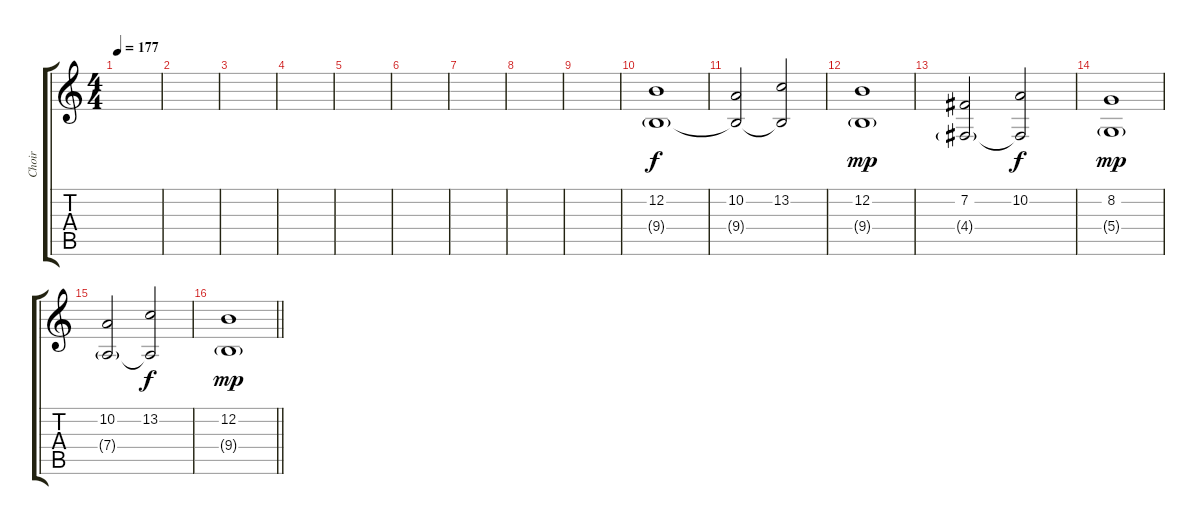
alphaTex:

\track ("Choir" "Choir") {instrument choiraahs}
\staff {score tabs}
\tuning (E4 B3 G3 D3 A2 E2) {hide}
\ts (4 4)
\tempo 177
\clef g2
\ks c
|
|
|
|
|
|
|
|
|
(12.2 9.4{g}).1 |
(10.2 9.4{t}).2{dy f} (13.2 9.4{t}).2 |
(12.2 9.4{g}).1{dy mp} |
(7.2 4.4{g}).2 (10.2 4.4{t}).2{dy f} |
(8.2 5.4{g}).1{dy mp} |
(10.2 7.4{g}).2 (13.2 7.4{t}).2{dy f} |
\barLineRight lightlight
(12.2 9.4{g}).1{dy mp}
